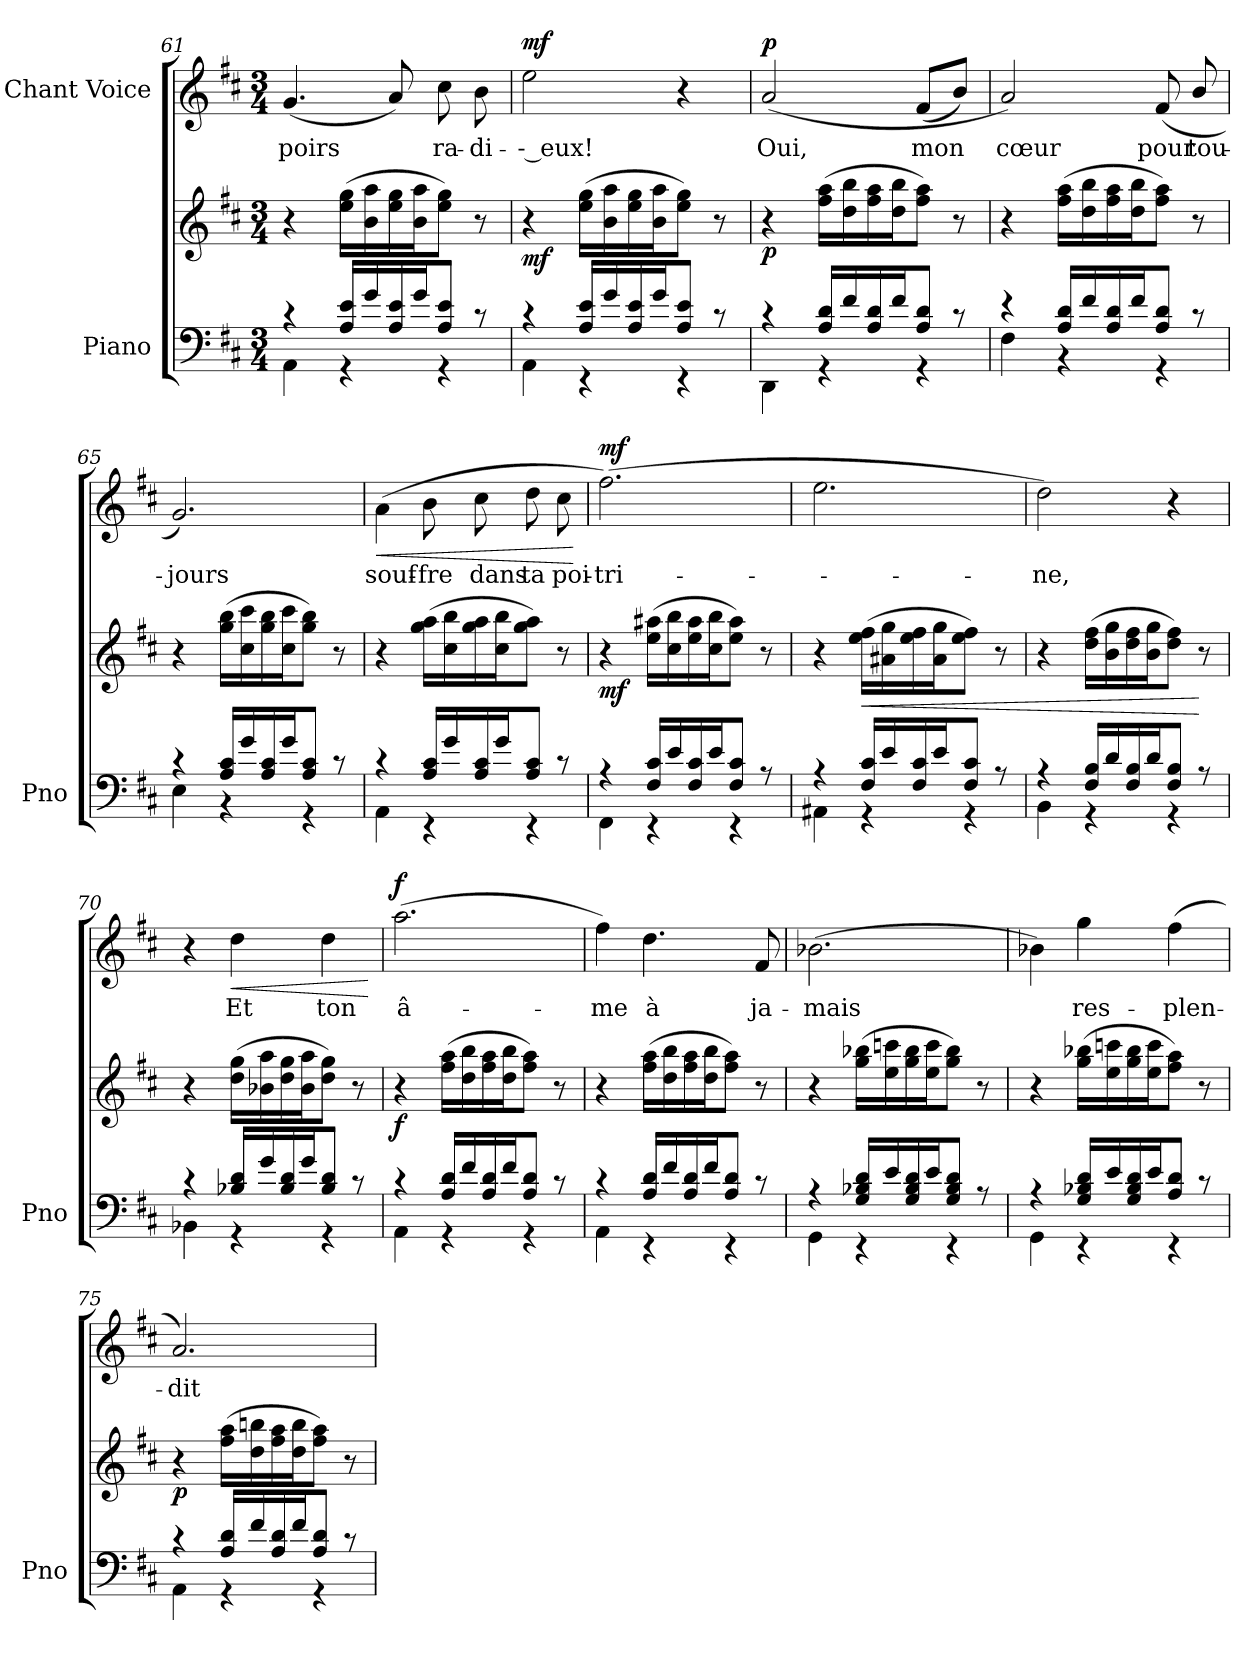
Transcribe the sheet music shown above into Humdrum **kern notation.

**kern	**kern	**dynam	**kern	**text	**dynam
*part2	*part2	*part2	*part1	*part1	*part1
*staff3	*staff2	*staff2/3	*staff1	*staff1	*staff1
*I"Piano	*	*	*I"Chant Voice	*	*
*I'Pno	*	*	*	*	*
*clefF4	*clefG2	*	*clefG2	*	*
*k[f#c#]	*k[f#c#]	*	*k[f#c#]	*	*
*M3/4	*M3/4	*	*M3/4	*	*
=61	=61	=61	=61	=61	=61
*^	*	*	*	*	*
!	!	!	!	!	!LO:LY:b	!
4r	4AA\	4r	.	(4.g/	-poirs	.
16A/ 16e/LL	4r	(16ee\ 16gg\LL	.	.	.	.
16g/	.	16b\ 16aa\	.	.	.	.
16A/ 16e/	.	16ee\ 16gg\	.	8a/)	.	.
16g/J	.	16b\ 16aa\J	.	.	.	.
!	!	!	!	!	!LO:LY:b	!
8A/ 8e/J	4r	8ee\ 8gg\J)	.	8cc#\	ra-	.
!	!	!	!	!	!LO:LY:b	!
8r	.	8r	.	8b\	-di-	.
!!LO:LB:g=z
=62	=62	=62	=62	=62	=62	=62
!	!	!	!LO:DY:b	!	!LO:LY:b	!LO:DY:a
4r	4AA\	4r	mf	2ee\	-- eux!	mf
16A/ 16e/LL	4r	(16ee\ 16gg\LL	.	.	.	.
16g/	.	16b\ 16aa\	.	.	.	.
16A/ 16e/	.	16ee\ 16gg\	.	.	.	.
16g/J	.	16b\ 16aa\J	.	.	.	.
8A/ 8e/J	4r	8ee\ 8gg\J)	.	4r	.	.
8r	.	8r	.	.	.	.
=63	=63	=63	=63	=63	=63	=63
!	!	!	!LO:DY:b	!	!LO:LY:b	!LO:DY:a
4r	4DD\	4r	p	(>2a/	Oui,	p
16A/ 16d/LL	4r	(>16ff#\ 16aa\LL	.	.	.	.
16f#/	.	16dd\ 16bb\	.	.	.	.
16A/ 16d/	.	16ff#\ 16aa\	.	.	.	.
16f#/J	.	16dd\ 16bb\J	.	.	.	.
!	!	!	!	!	!LO:LY:b	!
8A/ 8d/J	4r	8ff#\ 8aa\J)	.	(8f#/L	mon	.
8r	.	8r	.	8b/J)	.	.
=64	=64	=64	=64	=64	=64	=64
!	!	!	!	!	!LO:LY:b	!
4r	4F#\	4r	.	2a/)	cœur	.
16A/ 16d/LL	4r	(>16ff#\ 16aa\LL	.	.	.	.
16f#/	.	16dd\ 16bb\	.	.	.	.
16A/ 16d/	.	16ff#\ 16aa\	.	.	.	.
16f#/J	.	16dd\ 16bb\J	.	.	.	.
!	!	!	!	!	!LO:LY:b	!
8A/ 8d/J	4r	8ff#\ 8aa\J)	.	(>8f#/	pour	.
!	!	!	!	!	!LO:LY:b	!
8r	.	8r	.	8b/	tou-	.
=65	=65	=65	=65	=65	=65	=65
!	!	!	!	!	!LO:LY:b	!
4r	4E\	4r	.	2.g/)	-jours	.
16A/ 16c#/LL	4r	(>16gg\ 16bb\LL	.	.	.	.
16g/	.	16cc#\ 16ccc#\	.	.	.	.
16A/ 16c#/	.	16gg\ 16bb\	.	.	.	.
16g/J	.	16cc#\ 16ccc#\J	.	.	.	.
8A/ 8c#/J	4r	8gg\ 8bb\J)	.	.	.	.
8r	.	8r	.	.	.	.
!!LO:PB:g=z
=66	=66	=66	=66	=66	=66	=66
!	!	!	!	!	!LO:LY:b	!LO:HP:b
4r	4AA\	4r	.	(4a\	souf-	<
!	!	!	!	!	!LO:LY:b	!
16A/ 16c#/LL	4r	(16gg\ 16aa\LL	.	8b\	-fre	.
16g/	.	16cc#\ 16bb\	.	.	.	.
!	!	!	!	!	!LO:LY:b	!
16A/ 16c#/	.	16gg\ 16aa\	.	8cc#\	dans	.
16g/J	.	16cc#\ 16bb\J	.	.	.	.
!	!	!	!	!	!LO:LY:b	!
8A/ 8c#/J	4r	8gg\ 8aa\J)	.	8dd\	ta	.
!	!	!	!	!	!LO:LY:b	!
8r	.	8r	.	8cc#\	poi-	.
*v	*v	*	*	*	*	*
.	.	.	.	.	[
=67	=67	=67	=67	=67	=67
*^	*	*	*	*	*
!	!	!	!LO:DY:b	!	!LO:LY:b	!LO:DY:a
4r	4FF#\	4r	mf	(2.ff#\)	-tri-	mf
16F#/ 16c#/LL	4r	(16ee\ 16aa#X\LL	.	.	.	.
16e/	.	16cc#\ 16bb\	.	.	.	.
16F#/ 16c#/	.	16ee\ 16aa#\	.	.	.	.
16e/J	.	16cc#\ 16bb\J	.	.	.	.
8F#/ 8c#/J	4r	8ee\ 8aa#\J)	.	.	.	.
8r	.	8r	.	.	.	.
=68	=68	=68	=68	=68	=68	=68
4r	4AA#X\	4r	.	2.ee\	.	.
!	!	!	!LO:HP:b	!	!	!
16F#/ 16c#/LL	4r	(16ee\ 16ff#\LL	<	.	.	.
16e/	.	16a#X\ 16gg\	.	.	.	.
16F#/ 16c#/	.	16ee\ 16ff#\	.	.	.	.
16e/J	.	16a#\ 16gg\J	.	.	.	.
8F#/ 8c#/J	4r	8ee\ 8ff#\J)	.	.	.	.
8r	.	8r	.	.	.	.
=69	=69	=69	=69	=69	=69	=69
!	!	!	!	!	!LO:LY:b	!
4r	4BB\	4r	.	2dd\)	-ne,	.
16F#/ 16B/LL	4r	(16dd\ 16ff#\LL	.	.	.	.
16d/	.	16b\ 16gg\	.	.	.	.
16F#/ 16B/	.	16dd\ 16ff#\	.	.	.	.
16d/J	.	16b\ 16gg\J	.	.	.	.
8F#/ 8B/J	4r	8dd\ 8ff#\J)	.	4r	.	.
8r	.	8r	[	.	.	.
!!LO:LB:g=z
=70	=70	=70	=70	=70	=70	=70
!	!	!	!LO:DY:b	!	!	!
!	!	!	!LO:DY:n=1:b	!	!	!
4r	4BB-X\	4r	other-dynamics f	4r	.	.
!	!	!	!	!	!LO:LY:b	!LO:HP:b
16B-X/ 16d/LL	4r	(16dd\ 16gg\LL	.	4dd\	Et	<
16g/	.	16b-X\ 16aa\	.	.	.	.
16B-/ 16d/	.	16dd\ 16gg\	.	.	.	.
16g/J	.	16b-\ 16aa\J	.	.	.	.
!	!	!	!	!	!LO:LY:b	!
8B-/ 8d/J	4r	8dd\ 8gg\J)	.	4dd\	ton	.
8r	.	8r	.	.	.	.
*v	*v	*	*	*	*	*
.	.	.	.	.	[
=71	=71	=71	=71	=71	=71
*^	*	*	*	*	*
!	!	!	!LO:DY:b	!	!LO:LY:b	!LO:DY:a
4r	4AA\	4r	f	(2.aa\	â-	f
16A/ 16d/LL	4r	(16ff#\ 16aa\LL	.	.	.	.
16f#/	.	16dd\ 16bb\	.	.	.	.
16A/ 16d/	.	16ff#\ 16aa\	.	.	.	.
16f#/J	.	16dd\ 16bb\J	.	.	.	.
8A/ 8d/J	4r	8ff#\ 8aa\J)	.	.	.	.
8r	.	8r	.	.	.	.
=72	=72	=72	=72	=72	=72	=72
!	!	!	!	!	!LO:LY:b	!
4r	4AA\	4r	.	4ff#\)	-me	.
!	!	!	!	!	!LO:LY:b	!
16A/ 16d/LL	4r	(16ff#\ 16aa\LL	.	4.dd\	à	.
16f#/	.	16dd\ 16bb\	.	.	.	.
16A/ 16d/	.	16ff#\ 16aa\	.	.	.	.
16f#/J	.	16dd\ 16bb\J	.	.	.	.
8A/ 8d/J	4r	8ff#\ 8aa\J)	.	.	.	.
!	!	!	!	!	!LO:LY:b	!
8r	.	8r	.	8f#/	ja-	.
=73	=73	=73	=73	=73	=73	=73
!	!	!	!	!	!LO:LY:b	!
4r	4GG\	4r	.	[2.b-X\	-mais	.
16G/ 16B-X/ 16d/LL	4r	(16gg\ 16bb-X\LL	.	.	.	.
16e/	.	16ee\ 16cccn\	.	.	.	.
16G/ 16B-/ 16d/	.	16gg\ 16bb-\	.	.	.	.
16e/J	.	16ee\ 16ccc\J	.	.	.	.
8G/ 8B-/ 8d/J	4r	8gg\ 8bb-\J)	.	.	.	.
8r	.	8r	.	.	.	.
!!LO:LB:g=z
=74	=74	=74	=74	=74	=74	=74
4r	4GG\	4r	.	4b-X\]	.	.
!	!	!	!	!	!LO:LY:b	!
16G/ 16B-X/ 16d/LL	4r	(16gg\ 16bb-X\LL	.	4gg\	res-	.
16e/	.	16ee\ 16cccn\	.	.	.	.
16G/ 16B-/ 16d/	.	16gg\ 16bb-\	.	.	.	.
16e/J	.	16ee\ 16ccc\J	.	.	.	.
!	!	!	!	!	!LO:LY:b	!
8A/ 8d/J	4r	8ff#\ 8aa\J)	.	(4ff#\	-plen-	.
8r	.	8r	.	.	.	.
=75	=75	=75	=75	=75	=75	=75
!	!	!	!LO:DY:b	!	!LO:LY:b	!
4r	4AA\	4r	p	2.a/)	-dit	.
16A/ 16d/LL	4r	(16ff#\ 16aa\LL	.	.	.	.
16f#/	.	16dd\ 16bbn\	.	.	.	.
16A/ 16d/	.	16ff#\ 16aa\	.	.	.	.
16f#/J	.	16dd\ 16bb\J	.	.	.	.
8A/ 8d/J	4r	8ff#\ 8aa\J)	.	.	.	.
8r	.	8r	.	.	.	.
*v	*v	*	*	*	*	*
=	=	=	=	=	=
*-	*-	*-	*-	*-	*-
